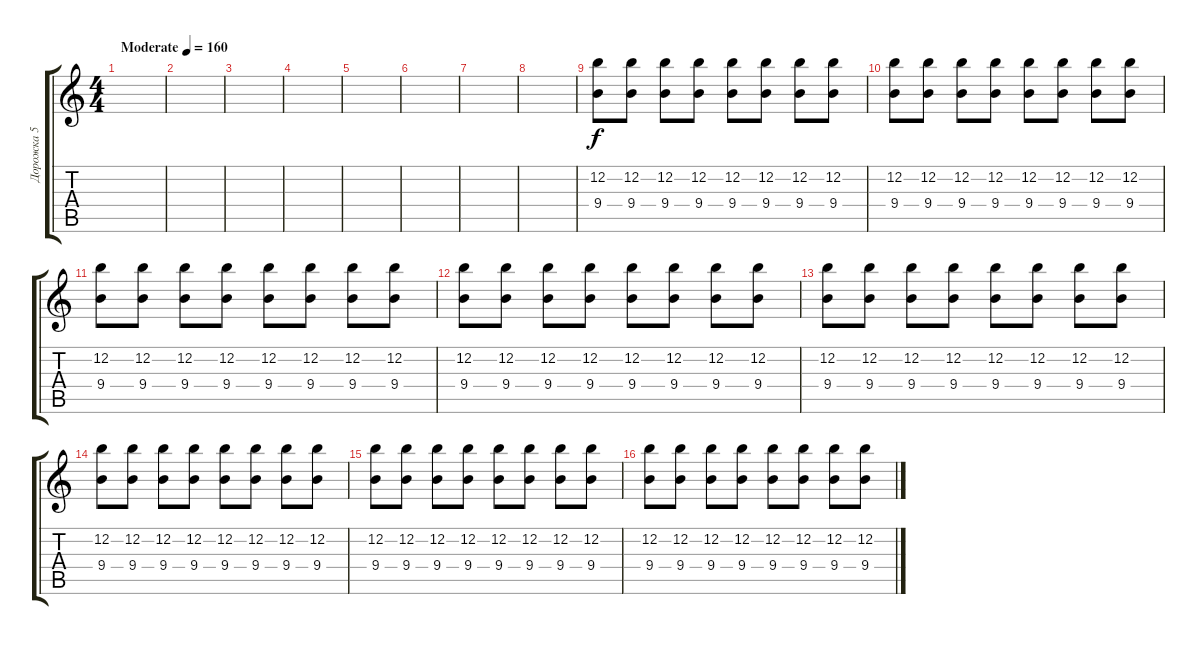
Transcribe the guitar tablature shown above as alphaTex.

\track ("Дорожка 5" "Дорожка 5") {instrument overdrivenguitar}
\staff {score tabs}
\tuning (E4 B3 G3 D3 A2 B1) {hide}
\ts (4 4)
\tempo (160 "Moderate")
\clef g2
\ks c
|
|
|
|
|
|
|
|
(12.2 9.4).8 (12.2 9.4).8 (12.2 9.4).8 (12.2 9.4).8 (12.2 9.4).8 (12.2 9.4).8 (12.2 9.4).8 (12.2 9.4).8 |
(12.2 9.4).8 (12.2 9.4).8 (12.2 9.4).8 (12.2 9.4).8 (12.2 9.4).8 (12.2 9.4).8 (12.2 9.4).8 (12.2 9.4).8 |
(12.2 9.4).8 (12.2 9.4).8 (12.2 9.4).8 (12.2 9.4).8 (12.2 9.4).8 (12.2 9.4).8 (12.2 9.4).8 (12.2 9.4).8 |
(12.2 9.4).8 (12.2 9.4).8 (12.2 9.4).8 (12.2 9.4).8 (12.2 9.4).8 (12.2 9.4).8 (12.2 9.4).8 (12.2 9.4).8 |
(12.2 9.4).8 (12.2 9.4).8 (12.2 9.4).8 (12.2 9.4).8 (12.2 9.4).8 (12.2 9.4).8 (12.2 9.4).8 (12.2 9.4).8 |
(12.2 9.4).8 (12.2 9.4).8 (12.2 9.4).8 (12.2 9.4).8 (12.2 9.4).8 (12.2 9.4).8 (12.2 9.4).8 (12.2 9.4).8 |
(12.2 9.4).8 (12.2 9.4).8 (12.2 9.4).8 (12.2 9.4).8 (12.2 9.4).8 (12.2 9.4).8 (12.2 9.4).8 (12.2 9.4).8 |
(12.2 9.4).8 (12.2 9.4).8 (12.2 9.4).8 (12.2 9.4).8 (12.2 9.4).8 (12.2 9.4).8 (12.2 9.4).8 (12.2 9.4).8
